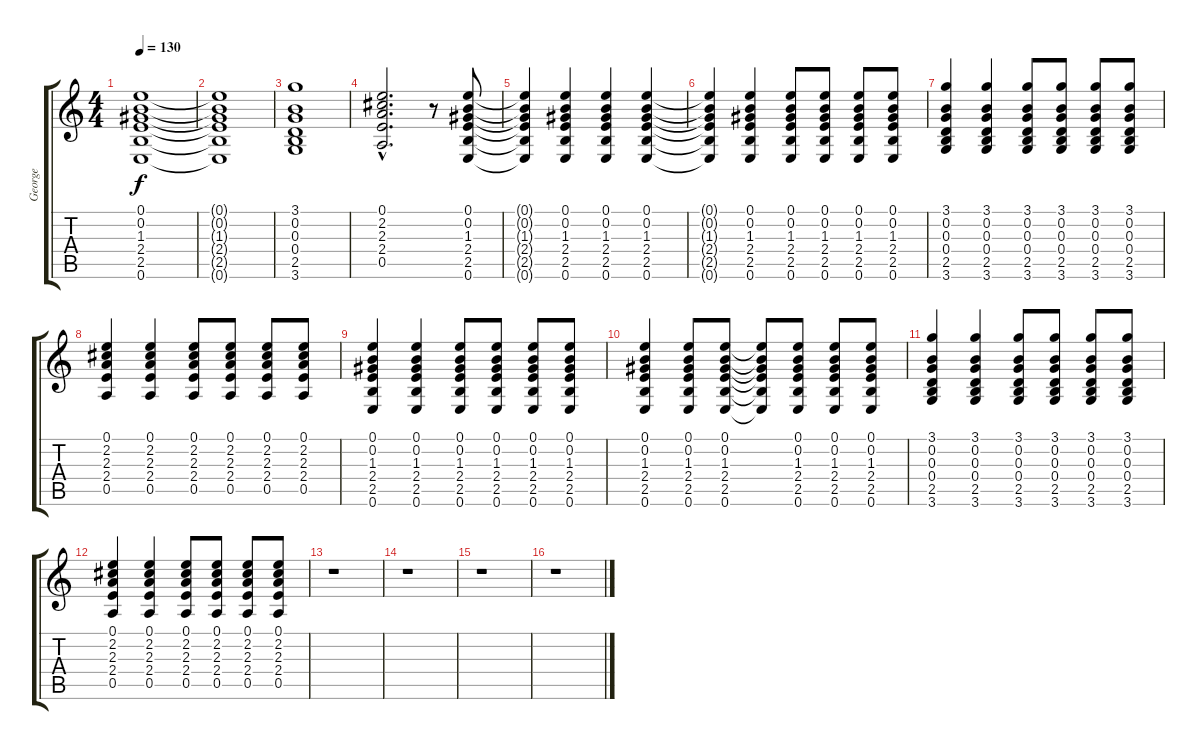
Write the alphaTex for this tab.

\track ("George" "George") {instrument electricguitarjazz}
\staff {score tabs}
\tuning (E4 B3 G3 D3 A2 E2) {hide}
\ts (4 4)
\tempo 130
\clef g2
\ks c
(0.1 0.2 1.3 2.4 2.5 0.6).1{dy f} |
(0.1{t} 0.2{t} 1.3{t} 2.4{t} 2.5{t} 0.6{t}).1 |
(3.1 0.2 0.3 0.4 2.5 3.6).1 |
(0.1{hac} 2.2{hac} 2.3{hac} 2.4{hac} 0.5{hac}).2{d} r.8 (0.1 0.2 1.3 2.4 2.5 0.6).8 |
(0.1{t} 0.2{t} 1.3{t} 2.4{t} 2.5{t} 0.6{t}).4 (0.1 0.2 1.3 2.4 2.5 0.6).4 (0.1 0.2 1.3 2.4 2.5 0.6).4 (0.1 0.2 1.3 2.4 2.5 0.6).4 |
(0.1{t} 0.2{t} 1.3{t} 2.4{t} 2.5{t} 0.6{t}).4 (0.1 0.2 1.3 2.4 2.5 0.6).4 (0.1 0.2 1.3 2.4 2.5 0.6).8 (0.1 0.2 1.3 2.4 2.5 0.6).8 (0.1 0.2 1.3 2.4 2.5 0.6).8 (0.1 0.2 1.3 2.4 2.5 0.6).8 |
(3.1 0.2 0.3 0.4 2.5 3.6).4 (3.1 0.2 0.3 0.4 2.5 3.6).4 (3.1 0.2 0.3 0.4 2.5 3.6).8 (3.1 0.2 0.3 0.4 2.5 3.6).8 (3.1 0.2 0.3 0.4 2.5 3.6).8 (3.1 0.2 0.3 0.4 2.5 3.6).8 |
(0.1 2.2 2.3 2.4 0.5).4 (0.1 2.2 2.3 2.4 0.5).4 (0.1 2.2 2.3 2.4 0.5).8 (0.1 2.2 2.3 2.4 0.5).8 (0.1 2.2 2.3 2.4 0.5).8 (0.1 2.2 2.3 2.4 0.5).8 |
(0.1 0.2 1.3 2.4 2.5 0.6).4 (0.1 0.2 1.3 2.4 2.5 0.6).4 (0.1 0.2 1.3 2.4 2.5 0.6).8 (0.1 0.2 1.3 2.4 2.5 0.6).8 (0.1 0.2 1.3 2.4 2.5 0.6).8 (0.1 0.2 1.3 2.4 2.5 0.6).8 |
(0.1 0.2 1.3 2.4 2.5 0.6).4 (0.1 0.2 1.3 2.4 2.5 0.6).8 (0.1 0.2 1.3 2.4 2.5 0.6).8 (0.1{t} 0.2{t} 1.3{t} 2.4{t} 2.5{t} 0.6{t}).8 (0.1 0.2 1.3 2.4 2.5 0.6).8 (0.1 0.2 1.3 2.4 2.5 0.6).8 (0.1 0.2 1.3 2.4 2.5 0.6).8 |
(3.1 0.2 0.3 0.4 2.5 3.6).4 (3.1 0.2 0.3 0.4 2.5 3.6).4 (3.1 0.2 0.3 0.4 2.5 3.6).8 (3.1 0.2 0.3 0.4 2.5 3.6).8 (3.1 0.2 0.3 0.4 2.5 3.6).8 (3.1 0.2 0.3 0.4 2.5 3.6).8 |
(0.1 2.2 2.3 2.4 0.5).4 (0.1 2.2 2.3 2.4 0.5).4 (0.1 2.2 2.3 2.4 0.5).8 (0.1 2.2 2.3 2.4 0.5).8 (0.1 2.2 2.3 2.4 0.5).8 (0.1 2.2 2.3 2.4 0.5).8 |
r.1 |
r.1 |
r.1 |
r.1
